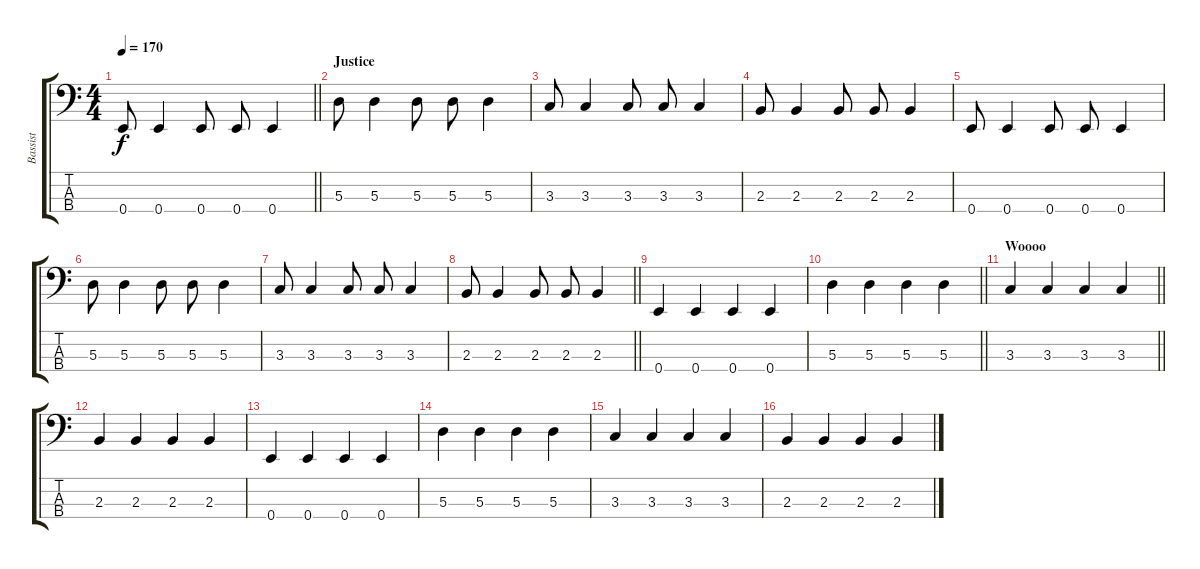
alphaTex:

\track ("Bassist" "Bassist") {instrument electricbasspick}
\staff {score tabs}
\tuning (G2 D2 A1 E1) {hide}
\ts (4 4)
\tempo 170
\clef f4
\barLineRight lightlight
\ks c
0.4.8{dy f} 0.4.4 0.4.8 0.4.8 0.4.4 |
\section ("" "Justice")
5.3.8 5.3.4 5.3.8 5.3.8 5.3.4 |
3.3.8 3.3.4 3.3.8 3.3.8 3.3.4 |
2.3.8 2.3.4 2.3.8 2.3.8 2.3.4 |
0.4.8 0.4.4 0.4.8 0.4.8 0.4.4 |
5.3.8 5.3.4 5.3.8 5.3.8 5.3.4 |
3.3.8 3.3.4 3.3.8 3.3.8 3.3.4 |
\barLineRight lightlight
2.3.8 2.3.4 2.3.8 2.3.8 2.3.4 |
0.4.4 0.4.4 0.4.4 0.4.4 |
\barLineRight lightlight
5.3.4 5.3.4 5.3.4 5.3.4 |
\section ("" "Woooo")
\barLineRight lightlight
3.3.4 3.3.4 3.3.4 3.3.4 |
2.3.4 2.3.4 2.3.4 2.3.4 |
0.4.4 0.4.4 0.4.4 0.4.4 |
5.3.4 5.3.4 5.3.4 5.3.4 |
3.3.4 3.3.4 3.3.4 3.3.4 |
2.3.4 2.3.4 2.3.4 2.3.4
